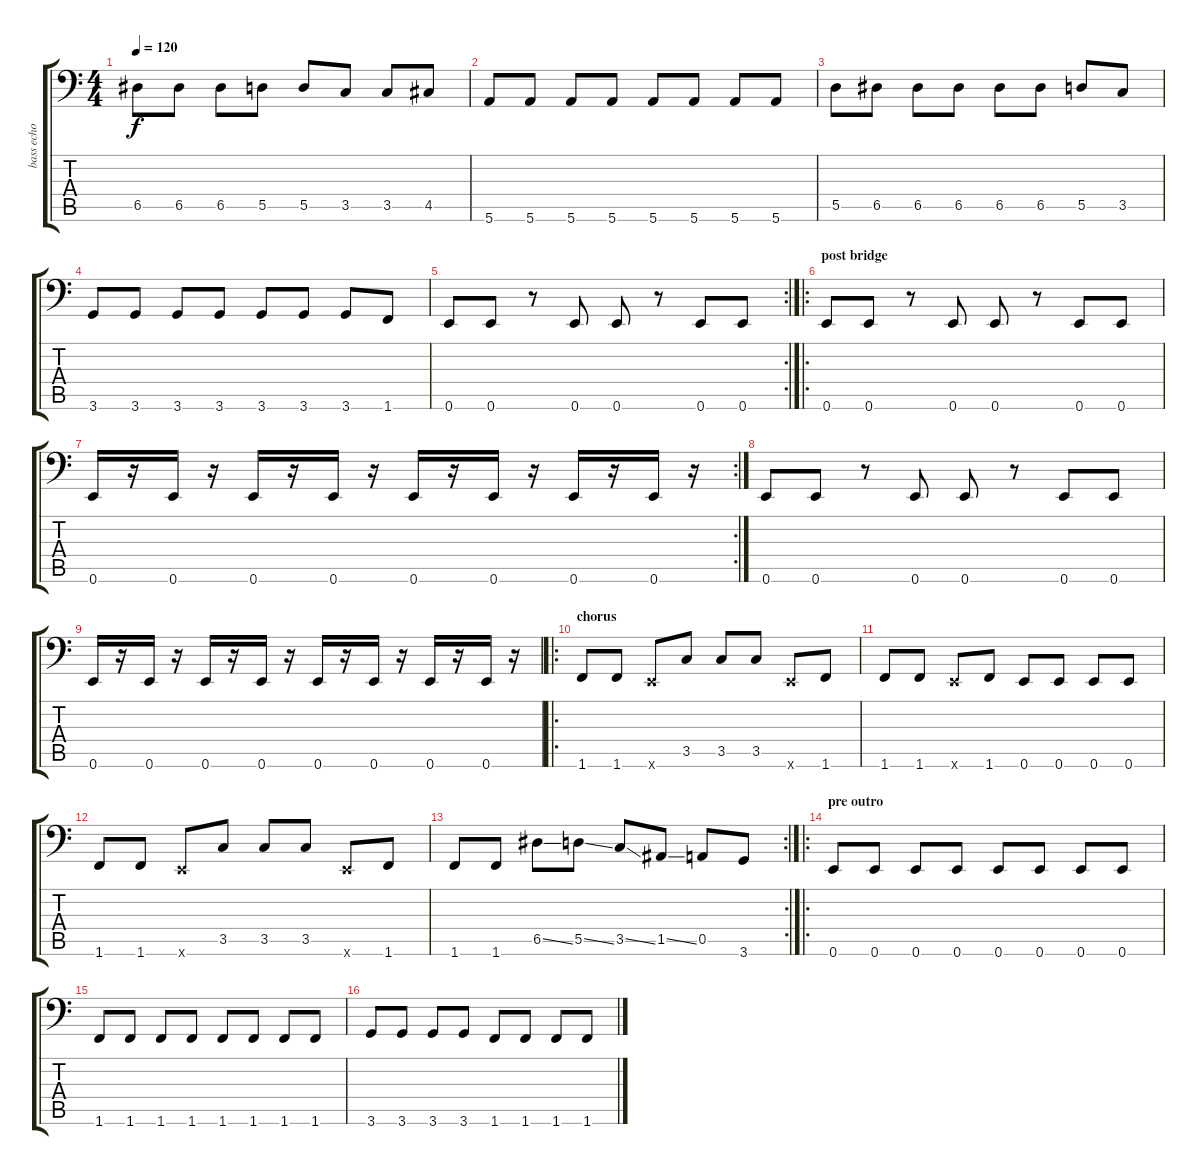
\track ("bass echo" "bass echo") {instrument electricbasspick}
\staff {score tabs}
\tuning (E3 B2 G2 D2 A1 E1) {hide}
\ts (4 4)
\tempo 120
\clef f4
\ks c
6.5.8{dy f} 6.5.8 6.5.8 5.5.8 5.5.8 3.5.8 3.5.8 4.5.8 |
5.6.8 5.6.8 5.6.8 5.6.8 5.6.8 5.6.8 5.6.8 5.6.8 |
5.5.8 6.5.8 6.5.8 6.5.8 6.5.8 6.5.8 5.5.8 3.5.8 |
3.6.8 3.6.8 3.6.8 3.6.8 3.6.8 3.6.8 3.6.8 1.6.8 |
\rc 2
0.6.8 0.6.8 r.8 0.6.8 0.6.8 r.8 0.6.8 0.6.8 |
\ro
\section ("" "post bridge")
0.6.8 0.6.8 r.8 0.6.8 0.6.8 r.8 0.6.8 0.6.8 |
\rc 2
0.6.16 r.16 0.6.16 r.16 0.6.16 r.16 0.6.16 r.16 0.6.16 r.16 0.6.16 r.16 0.6.16 r.16 0.6.16 r.16 |
0.6.8 0.6.8 r.8 0.6.8 0.6.8 r.8 0.6.8 0.6.8 |
0.6.16 r.16 0.6.16 r.16 0.6.16 r.16 0.6.16 r.16 0.6.16 r.16 0.6.16 r.16 0.6.16 r.16 0.6.16 r.16 |
\ro
\section ("" "chorus")
1.6.8 1.6.8 0.6{x}.8 3.5.8 3.5.8 3.5.8 0.6{x}.8 1.6.8 |
1.6.8 1.6.8 0.6{x}.8 1.6.8 0.6.8 0.6.8 0.6.8 0.6.8 |
1.6.8 1.6.8 0.6{x}.8 3.5.8 3.5.8 3.5.8 0.6{x}.8 1.6.8 |
\rc 2
1.6.8 1.6.8 6.5{ss}.8 5.5{ss}.8 3.5{ss}.8 1.5{ss}.8 0.5.8 3.6.8 |
\ro
\section ("" "pre outro")
0.6.8 0.6.8 0.6.8 0.6.8 0.6.8 0.6.8 0.6.8 0.6.8 |
1.6.8 1.6.8 1.6.8 1.6.8 1.6.8 1.6.8 1.6.8 1.6.8 |
3.6.8 3.6.8 3.6.8 3.6.8 1.6.8 1.6.8 1.6.8 1.6.8
